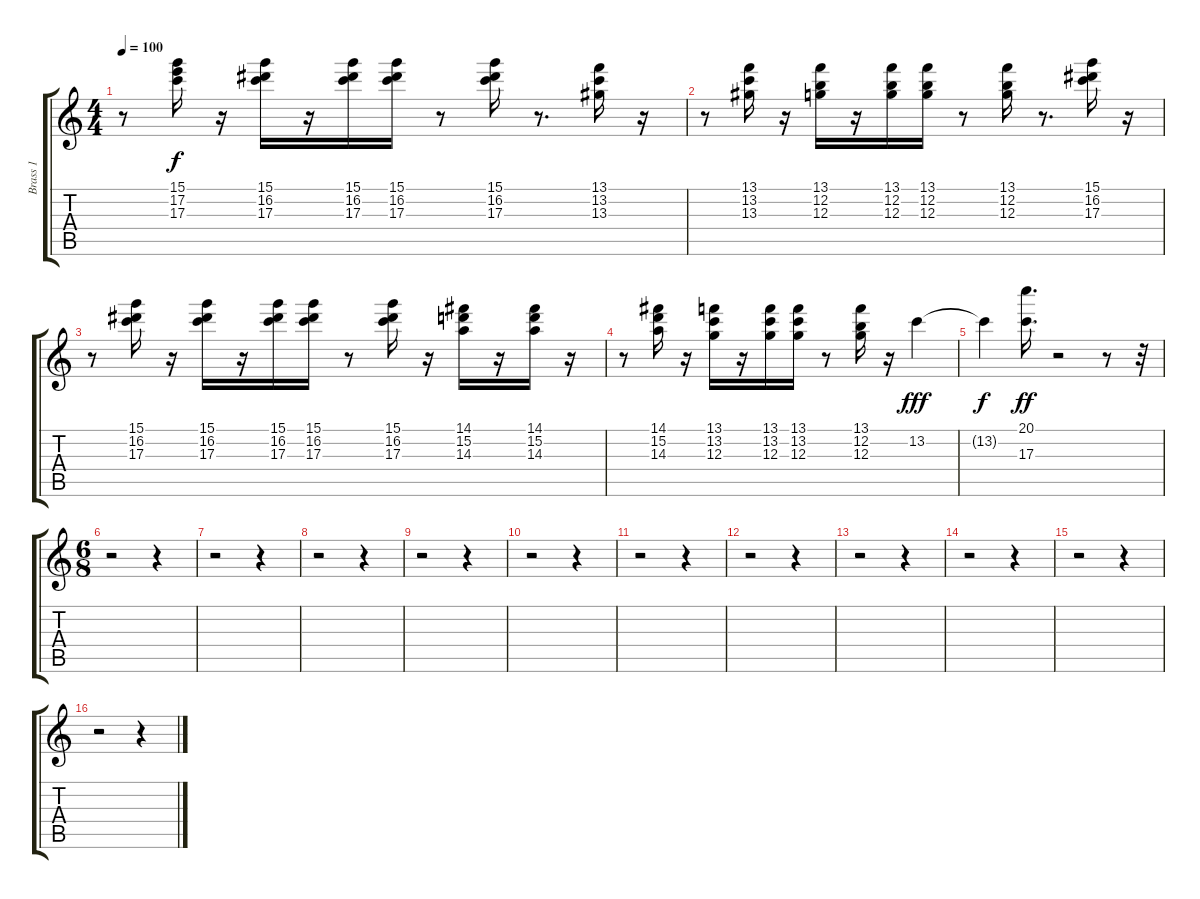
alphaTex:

\track ("Brass 1" "Brass 1") {instrument acousticguitarnylon}
\staff {score tabs}
\tuning (E4 B3 G3 D3 A2 E2) {hide}
\ts (4 4)
\tempo 100
\clef g2
\ks c
r.8{dy f} (15.1 17.2 17.3).16 r.16 (15.1 16.2 17.3).16 r.16 (15.1 16.2 17.3).16 (15.1 16.2 17.3).16 r.8 (15.1 16.2 17.3).16 r.8{d} (13.1 13.2 13.3).16 r.16 |
r.8 (13.1 13.2 13.3).16 r.16 (13.1 12.2 12.3).16 r.16 (13.1 12.2 12.3).16 (13.1 12.2 12.3).16 r.8 (13.1 12.2 12.3).16 r.8{d} (15.1 16.2 17.3).16 r.16 |
r.8 (15.1 16.2 17.3).16 r.16 (15.1 16.2 17.3).16 r.16 (15.1 16.2 17.3).16 (15.1 16.2 17.3).16 r.8 (15.1 16.2 17.3).16 r.16 (14.1 15.2 14.3).16 r.16 (14.1 15.2 14.3).16 r.16 |
r.8 (14.1 15.2 14.3).16 r.16 (13.1 13.2 12.3).16 r.16 (13.1 13.2 12.3).16 (13.1 13.2 12.3).16 r.8 (13.1 12.2 12.3).16 r.16 13.2.4{dy fff} |
13.2{t}.4{dy f} (20.1 17.3).16{d dy ff volume 16} r.2 r.8 r.32 |
\ts (6 8)
r.2 r.4 |
r.2 r.4 |
r.2 r.4 |
r.2 r.4 |
r.2 r.4 |
r.2 r.4 |
r.2 r.4 |
r.2 r.4 |
r.2 r.4 |
r.2 r.4 |
r.2 r.4
